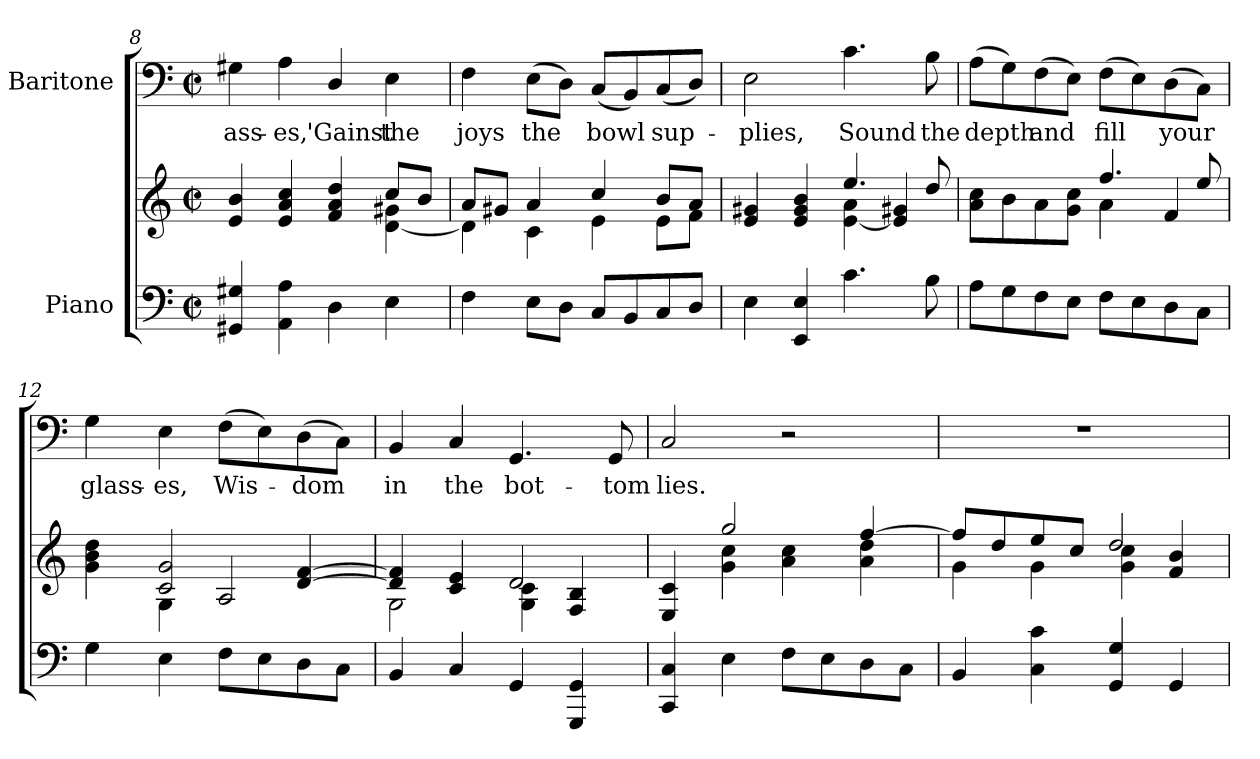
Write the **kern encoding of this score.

**kern	**kern	**kern	**text
*part2	*part2	*part1	*part1
*staff3	*staff2	*staff1	*staff1
*I"Piano	*	*I"Baritone	*
*clefF4	*clefG2	*clefF4	*
*k[]	*k[]	*k[]	*
*C:	*C:	*C:	*
*M2/2	*M2/2	*M2/2	*
*met(c|)	*met(c|)	*met(c|)	*
=8	=8	=8	=8
*	*^	*	*
!	!	!	!	!LO:LY:b:color=#000000
4GG#Xi/ 4G#Xi	4ei/ 4bi	2.ryy	4G#Xi\	ass-
!	!	!	!	!LO:LY:b:color=#000000
4AAi\ 4Ai	4ei/ 4ai 4cci	.	4Ai\	-es,
!	!	!	!	!LO:LY:b:color=#000000
4Di\	4fi/ 4ai 4ddi	.	4Di/	'Gainst
!	!	!	!	!LO:LY:b:color=#000000
4Ei\	8cci/L	[4di\ 4g#Xi	4Ei\	the
.	8bi/J	.	.	.
!!LO:LB:g=z
=9	=9	=9	=9	=9
!	!	!	!	!LO:LY:b:color=#000000
4Fi\	8ai/L	4di\]	4Fi\	joys
.	8g#Xi/J	.	.	.
!	!	!	!	!LO:LY:b:color=#000000
8Ei\L	4ai/	4ci\	(8Ei\L	the
8Di\J	.	.	8Di\J)	.
!	!	!	!	!LO:LY:b:color=#000000
8Ci/L	4cci/	4ei\	(8Ci/L	bowl
8BBi/	.	.	8BBi/)	.
!	!	!	!	!LO:LY:b:color=#000000
8Ci/	8bi/L	8ei\L	(8Ci/	sup-
8Di/J	8ai/J	8fi\J	8Di/J)	.
=10	=10	=10	=10	=10
!	!	!	!	!LO:LY:b:color=#000000
4Ei\	4ei/ 4g#Xi	2ryy	2Ei\	-plies,
4EEi/ 4Ei	4ei/ 4g#i 4bi	.	.	.
!	!	!	!	!LO:LY:b:color=#000000
4.ci\	4.eei/	[4ei\ 4ai	4.ci\	Sound
.	.	4ei/] 4g#Xi	.	.
!	!	!	!	!LO:LY:b:color=#000000
8Bi\	8ddi/	.	8Bi\	the
=11	=11	=11	=11	=11
!	!	!	!	!LO:LY:b:color=#000000
8Ai\L	8ai\ 8cci\L	2ryy	(8Ai\L	depth
8Gi\	8bi\	.	8Gi\)	.
!	!	!	!	!LO:LY:b:color=#000000
8Fi\	8ai\	.	(8Fi\	and
8Ei\J	8gi\ 8cci\J	.	8Ei\J)	.
!	!	!	!	!LO:LY:b:color=#000000
8Fi\L	4.ffi/	4ai\	(8Fi\L	fill
8Ei\	.	.	8Ei\)	.
!	!	!	!	!LO:LY:b:color=#000000
8Di\	.	4fi/	(8Di\	your
8Ci\J	8eei/	.	8Ci\J)	.
=12	=12	=12	=12	=12
!	!	!	!	!LO:LY:b:color=#000000
4Gi\	4gi\ 4bi 4ddi	4ryy	4Gi\	glass-
!	!	!	!	!LO:LY:b:color=#000000
4Ei\	2ci/ 2gi	4Gi\	4Ei\	-es,
!	!	!	!	!LO:LY:b:color=#000000
8Fi\L	.	2Ai/	(8Fi\L	Wis-
8Ei\	.	.	8Ei\)	.
!	!	!	!	!LO:LY:b:color=#000000
8Di\	[4di/ [4fi	.	(8Di\	-dom
8Ci\J	.	.	8Ci\J)	.
!!LO:LB:g=z
=13	=13	=13	=13	=13
!	!	!	!	!LO:LY:b:color=#000000
4BBi/	4di/] 4fi]	2Gi\	4BBi/	in
!	!	!	!	!LO:LY:b:color=#000000
4Ci/	4ci/ 4ei	.	4Ci/	the
!	!	!	!	!LO:LY:b:color=#000000
4GGi/	2di/	4Gi\ 4ci	4.GGi/	bot-
4GGGi/ 4GGi	.	4Fi/ 4Bi	.	.
!	!	!	!	!LO:LY:b:color=#000000
.	.	.	8GGi/	-tom
=14	=14	=14	=14	=14
!	!	!	!	!LO:LY:b:color=#000000
4CCi/ 4Ci	4Ei/ 4ci	4ryy	2Ci/	lies.
4Ei\	2ggi/	4gi\ 4cci	.	.
8Fi\L	.	4ai\ 4cci	2r	.
8Ei\	.	.	.	.
8Di\	[4ffi/	4ai\ 4ddi	.	.
8Ci\J	.	.	.	.
=15	=15	=15	=15	=15
4BBi/	8ffi/L]	4gi\	1r	.
.	8ddi/	.	.	.
4Ci\ 4ci	8eei/	4gi\	.	.
.	8cci/J	.	.	.
4GGi/ 4Gi	2ddi/	4gi\ 4cci	.	.
4GGi/	.	4fi/ 4bi	.	.
*	*v	*v	*	*
=	=	=	=
*-	*-	*-	*-
